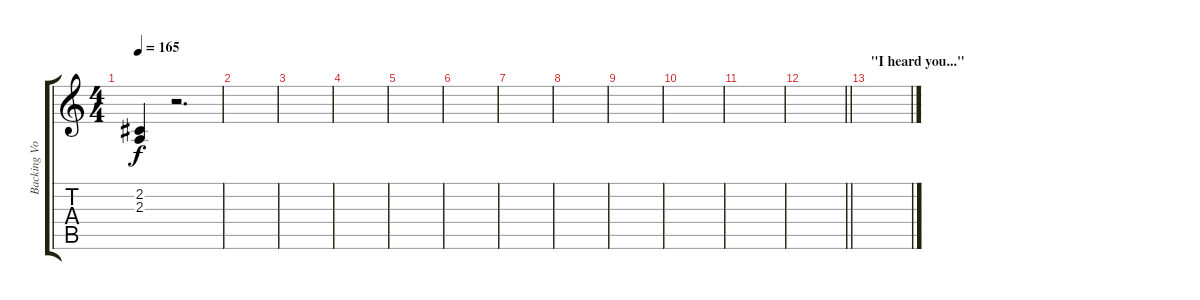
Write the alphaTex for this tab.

\track ("Backing Vocal" "Backing Vo") {instrument lead6voice}
\staff {score tabs}
\tuning (E4 B3 G3 D3 A2 E2) {hide}
\ts (4 4)
\tempo 165
\clef g2
\ks c
(2.2{t} 2.3{t}).4{dy f} r.2{d} |
|
|
|
|
|
|
|
|
|
|
\barLineRight lightlight
|
\section ("" "\"I heard you...\"")
